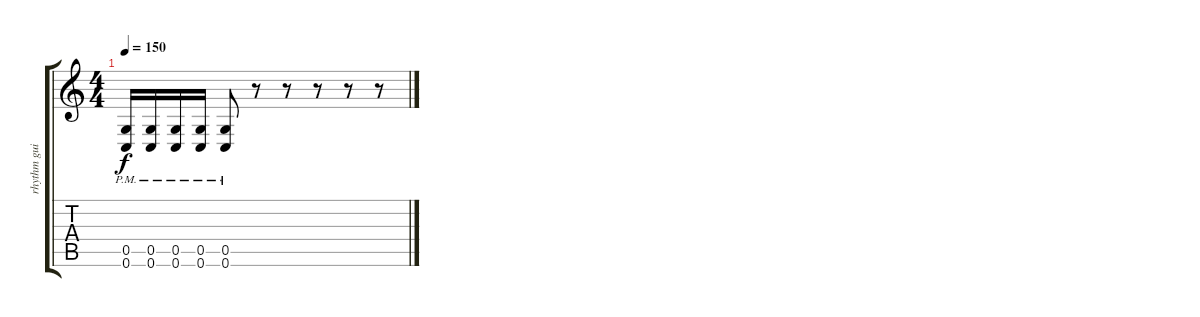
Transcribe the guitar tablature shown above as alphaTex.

\track ("rhythm guitar" "rhythm gui") {instrument distortionguitar}
\staff {score tabs}
\tuning (D4 A3 F3 C3 G2 C2) {hide}
\ts (4 4)
\tempo 150
\clef g2
\ks c
(0.5{pm} 0.6{pm}).16{dy f} (0.5{pm} 0.6{pm}).16 (0.5{pm} 0.6{pm}).16 (0.5{pm} 0.6{pm}).16 (0.5{pm} 0.6{pm}).8 r.8 r.8 r.8 r.8 r.8
